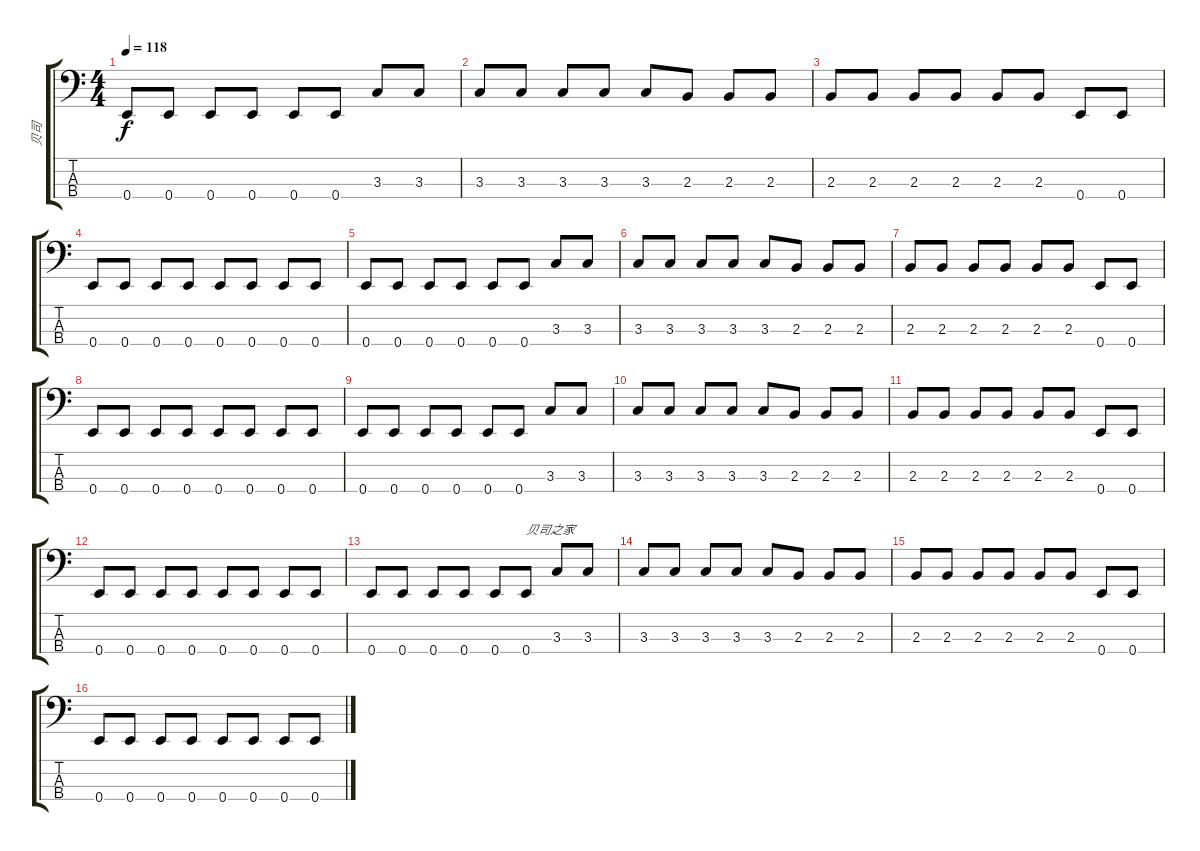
\track ("贝司" "贝司") {instrument electricguitarmuted}
\staff {score tabs}
\tuning (G2 D2 A1 E1) {hide}
\ts (4 4)
\tempo 118
\clef f4
\ks c
0.4.8{dy f} 0.4.8 0.4.8 0.4.8 0.4.8 0.4.8 3.3.8 3.3.8 |
3.3.8 3.3.8 3.3.8 3.3.8 3.3.8 2.3.8 2.3.8 2.3.8 |
2.3.8 2.3.8 2.3.8 2.3.8 2.3.8 2.3.8 0.4.8 0.4.8 |
0.4.8 0.4.8 0.4.8 0.4.8 0.4.8 0.4.8 0.4.8 0.4.8 |
0.4.8 0.4.8 0.4.8 0.4.8 0.4.8 0.4.8 3.3.8 3.3.8 |
3.3.8 3.3.8 3.3.8 3.3.8 3.3.8 2.3.8 2.3.8 2.3.8 |
2.3.8 2.3.8 2.3.8 2.3.8 2.3.8 2.3.8 0.4.8 0.4.8 |
0.4.8 0.4.8 0.4.8 0.4.8 0.4.8 0.4.8 0.4.8 0.4.8 |
0.4.8 0.4.8 0.4.8 0.4.8 0.4.8 0.4.8 3.3.8 3.3.8 |
3.3.8 3.3.8 3.3.8 3.3.8 3.3.8 2.3.8 2.3.8 2.3.8 |
2.3.8 2.3.8 2.3.8 2.3.8 2.3.8 2.3.8 0.4.8 0.4.8 |
0.4.8 0.4.8 0.4.8 0.4.8 0.4.8 0.4.8 0.4.8 0.4.8 |
0.4.8 0.4.8 0.4.8 0.4.8 0.4.8 0.4.8{txt "贝司之家"} 3.3.8 3.3.8 |
3.3.8 3.3.8 3.3.8 3.3.8 3.3.8 2.3.8 2.3.8 2.3.8 |
2.3.8 2.3.8 2.3.8 2.3.8 2.3.8 2.3.8 0.4.8 0.4.8 |
0.4.8 0.4.8 0.4.8 0.4.8 0.4.8 0.4.8 0.4.8 0.4.8
